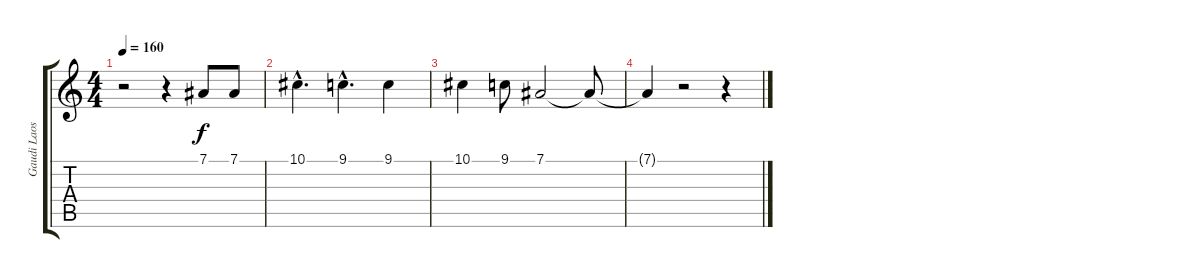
\track ("Gaudi Laos - Backing vocals" "Gaudi Laos") {instrument violin}
\staff {score tabs}
\tuning (Eb4 Bb3 Gb3 Db3 Ab2 Eb2) {hide}
\ts (4 4)
\tempo 160
\clef g2
\ks c
r.2{dy f} r.4 7.1.8 7.1.8 |
10.1{hac}.4{d} 9.1{hac}.4{d} 9.1.4 |
10.1.4 9.1.8 7.1.2 7.1{t}.8 |
7.1{t}.4 r.2 r.4
